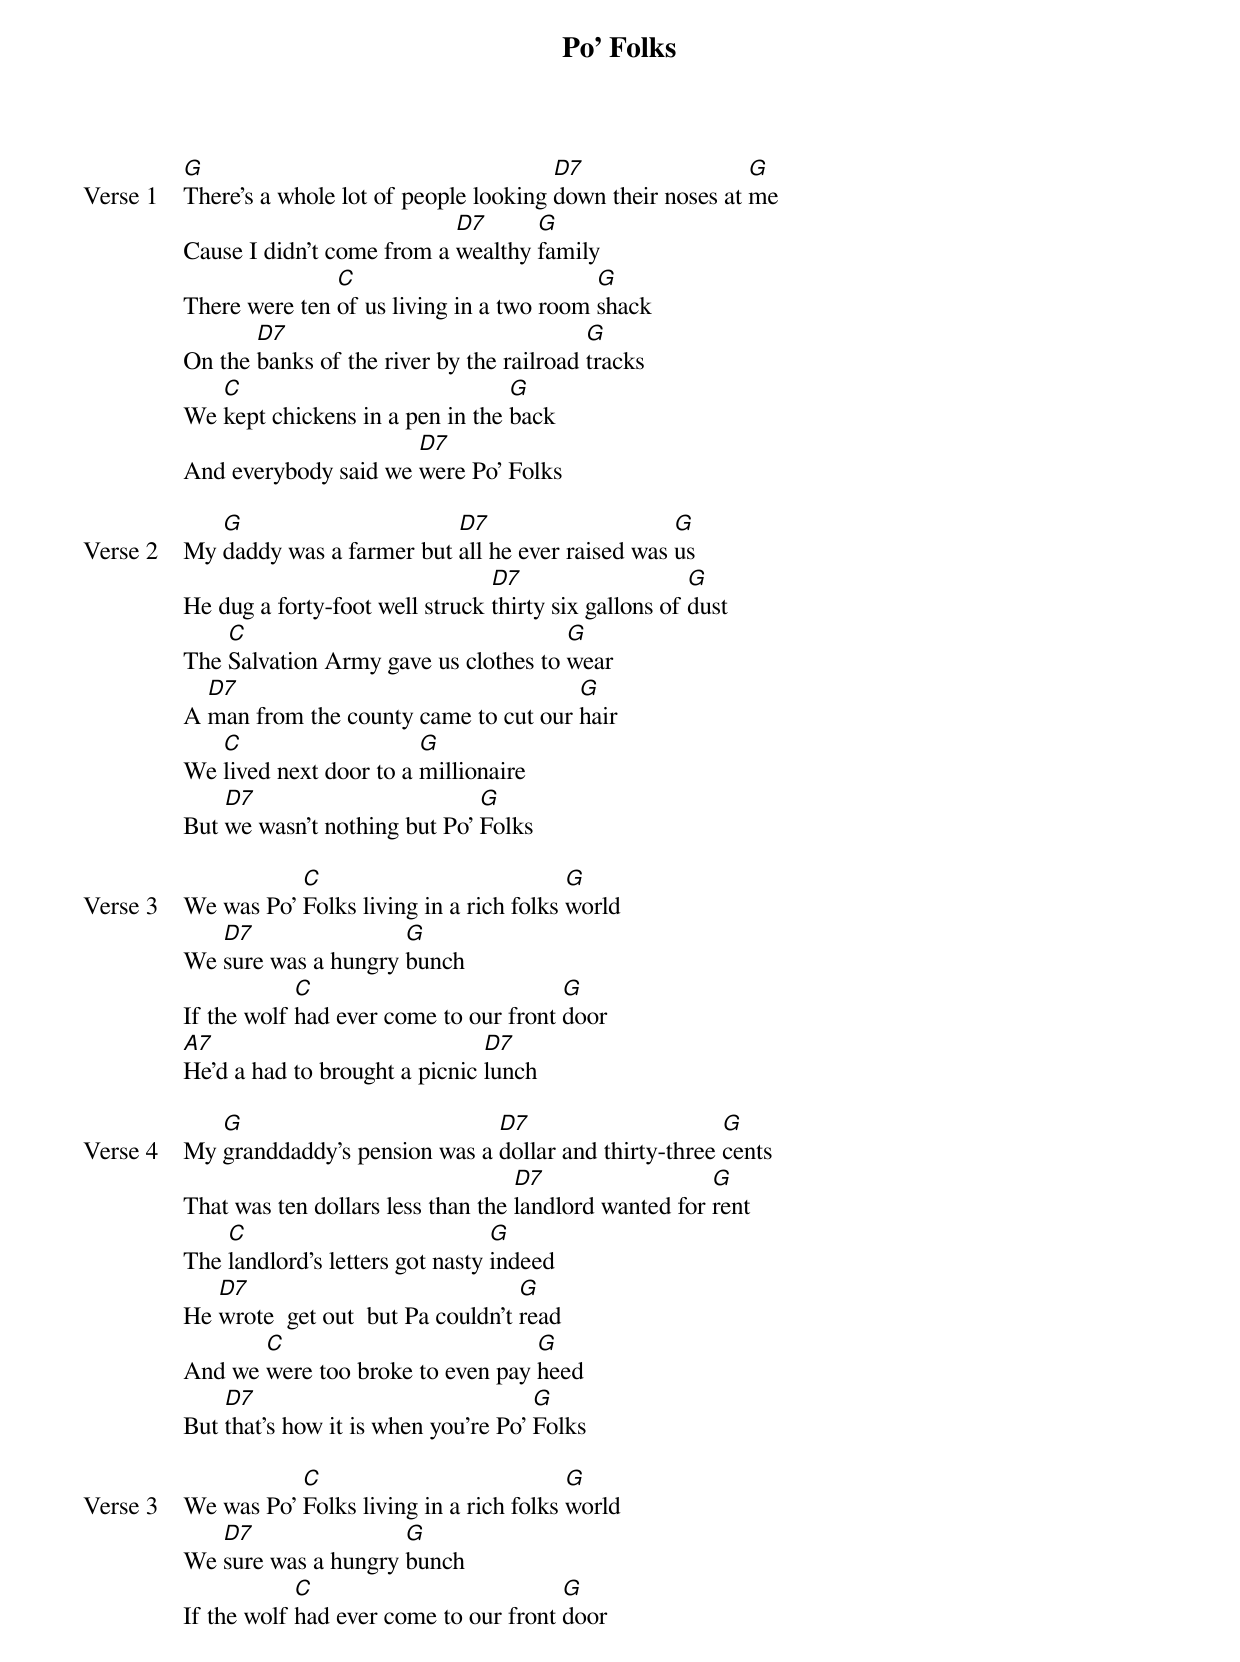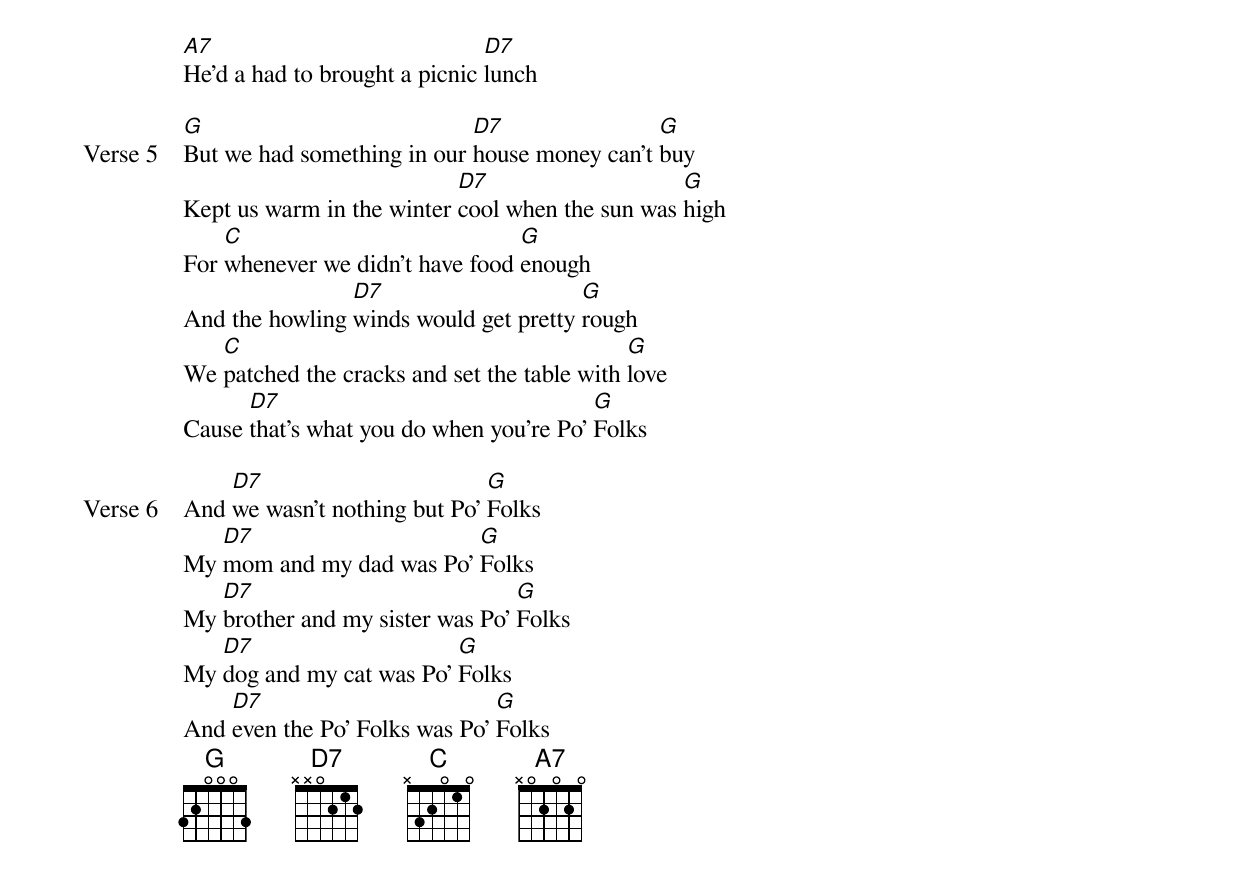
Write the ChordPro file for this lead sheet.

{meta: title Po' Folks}
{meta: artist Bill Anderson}

{start_of_verse: Verse 1}
[G]There's a whole lot of people looking [D7]down their noses at [G]me
Cause I didn't come from a [D7]wealthy [G]family
There were ten [C]of us living in a two room [G]shack
On the [D7]banks of the river by the railroad [G]tracks
We [C]kept chickens in a pen in the [G]back
And everybody said we [D7]were Po' Folks
{end_of_verse}

{start_of_verse: Verse 2}
My [G]daddy was a farmer but [D7]all he ever raised was [G]us
He dug a forty-foot well struck [D7]thirty six gallons of [G]dust
The [C]Salvation Army gave us clothes to [G]wear
A [D7]man from the county came to cut our [G]hair
We [C]lived next door to a [G]millionaire
But [D7]we wasn't nothing but Po' [G]Folks
{end_of_verse}

{start_of_verse: Verse 3}
We was Po' [C]Folks living in a rich folks [G]world
We [D7]sure was a hungry [G]bunch
If the wolf [C]had ever come to our front [G]door
[A7]He'd a had to brought a picnic [D7]lunch
{end_of_verse}

{start_of_verse: Verse 4}
My [G]granddaddy's pension was a [D7]dollar and thirty-three [G]cents
That was ten dollars less than the [D7]landlord wanted for [G]rent
The [C]landlord's letters got nasty [G]indeed
He [D7]wrote  get out  but Pa couldn't [G]read
And we [C]were too broke to even pay [G]heed
But [D7]that's how it is when you're Po' [G]Folks
{end_of_verse}

{start_of_verse: Verse 3}
We was Po' [C]Folks living in a rich folks [G]world
We [D7]sure was a hungry [G]bunch
If the wolf [C]had ever come to our front [G]door
[A7]He'd a had to brought a picnic [D7]lunch
{end_of_verse}

{start_of_verse: Verse 5}
[G]But we had something in our [D7]house money can't [G]buy
Kept us warm in the winter [D7]cool when the sun was [G]high
For [C]whenever we didn't have food [G]enough
And the howling [D7]winds would get pretty [G]rough
We [C]patched the cracks and set the table with [G]love
Cause [D7]that's what you do when you're Po' [G]Folks
{end_of_verse}

{start_of_verse: Verse 6}
And [D7]we wasn't nothing but Po' [G]Folks
My [D7]mom and my dad was Po' [G]Folks
My [D7]brother and my sister was Po' [G]Folks
My [D7]dog and my cat was Po' [G]Folks
And [D7]even the Po' Folks was Po' [G]Folks
{end_of_verse}
